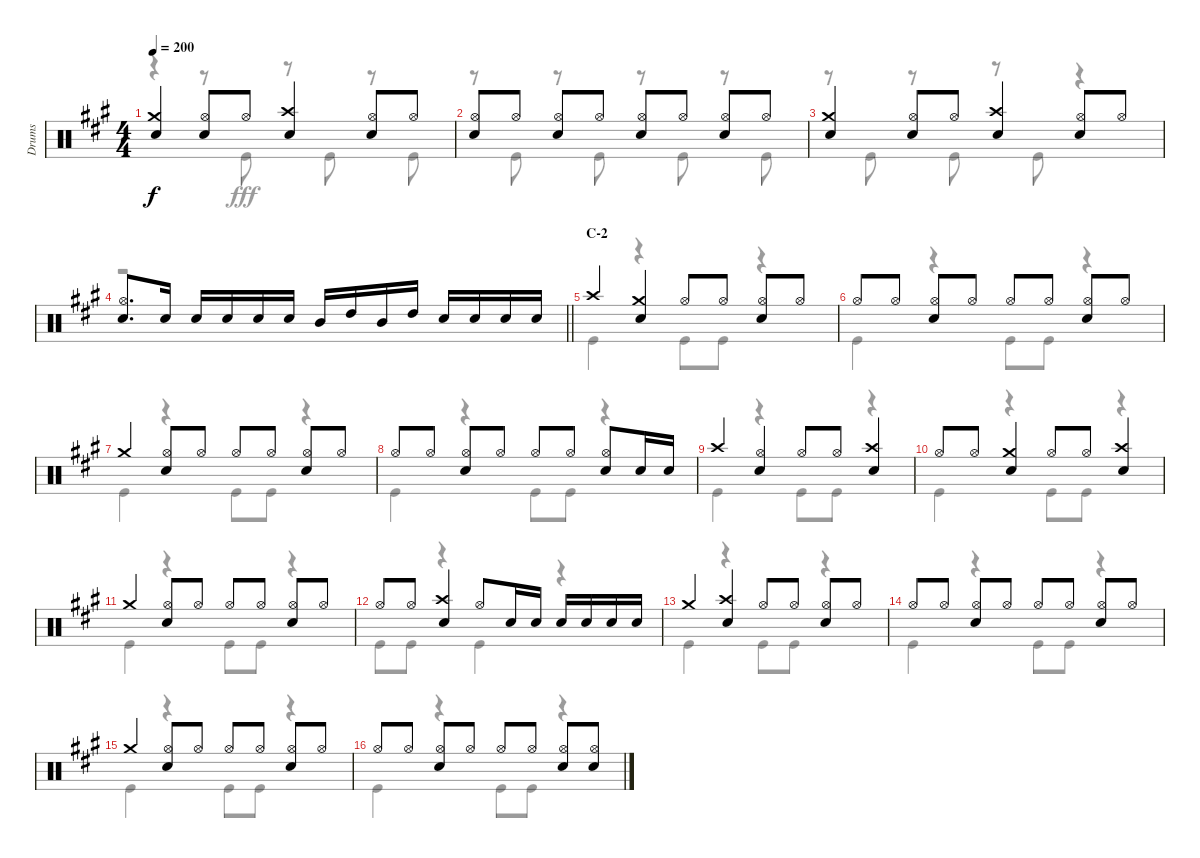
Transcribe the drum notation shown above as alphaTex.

\track ("Drums" "Drums") {instrument percussion}
\staff {score}
\articulation defaults
\voice
\ts (4 4)
\tempo 200
\clef neutral
\ks a
("Crash medium (hit)" "Snare (hit) 2").4{dy f} ("Hi-Hat (open)" "Snare (hit) 2").8 "Hi-Hat (open)".8 ("Crash high (hit)" "Snare (hit) 2").4 ("Hi-Hat (open)" "Snare (hit) 2").8 "Hi-Hat (open)".8 |
("Hi-Hat (open)" "Snare (hit) 2").8 "Hi-Hat (open)".8 ("Hi-Hat (open)" "Snare (hit) 2").8 "Hi-Hat (open)".8 ("Hi-Hat (open)" "Snare (hit) 2").8 "Hi-Hat (open)".8 ("Hi-Hat (open)" "Snare (hit) 2").8 "Hi-Hat (open)".8 |
("Crash medium (hit)" "Snare (hit) 2").4 ("Hi-Hat (open)" "Snare (hit) 2").8 "Hi-Hat (open)".8 ("Crash high (hit)" "Snare (hit) 2").4 ("Hi-Hat (open)" "Snare (hit) 2").8 "Hi-Hat (open)".8 |
\barLineRight lightlight
("Hi-Hat (open)" "Snare (hit) 2").8{d} "Snare (hit) 2".16 "Snare (hit) 2".16 "Snare (hit) 2".16 "Snare (hit) 2".16 "Snare (hit) 2".16 "Mid Tom (hit)".16 "High Tom (hit)".16 "Mid Tom (hit)".16 "High Tom (hit)".16 "Snare (hit) 2".16 "Snare (hit) 2".16 "Snare (hit) 2".16 "Snare (hit) 2".16 |
\section ("" "C-2")
"Crash high (hit)".4 ("Crash medium (hit)" "Snare (hit) 2").4 "Hi-Hat (open)".8 "Hi-Hat (open)".8 ("Hi-Hat (open)" "Snare (hit) 2").8 "Hi-Hat (open)".8 |
"Hi-Hat (open)".8 "Hi-Hat (open)".8 ("Hi-Hat (open)" "Snare (hit) 2").8 "Hi-Hat (open)".8 "Hi-Hat (open)".8 "Hi-Hat (open)".8 ("Hi-Hat (open)" "Snare (hit) 2").8 "Hi-Hat (open)".8 |
"Crash medium (hit)".4 ("Hi-Hat (open)" "Snare (hit) 2").8 "Hi-Hat (open)".8 "Hi-Hat (open)".8 "Hi-Hat (open)".8 ("Hi-Hat (open)" "Snare (hit) 2").8 "Hi-Hat (open)".8 |
"Hi-Hat (open)".8 "Hi-Hat (open)".8 ("Hi-Hat (open)" "Snare (hit) 2").8 "Hi-Hat (open)".8 "Hi-Hat (open)".8 "Hi-Hat (open)".8 ("Hi-Hat (open)" "Snare (hit) 2").8 "Snare (hit) 2".16 "Snare (hit) 2".16 |
"Crash high (hit)".4 ("Hi-Hat (open)" "Snare (hit) 2").4 "Hi-Hat (open)".8 "Hi-Hat (open)".8 ("Crash high (hit)" "Snare (hit) 2").4 |
"Hi-Hat (open)".8 "Hi-Hat (open)".8 ("Crash medium (hit)" "Snare (hit) 2").4 "Hi-Hat (open)".8 "Hi-Hat (open)".8 ("Crash high (hit)" "Snare (hit) 2").4 |
"Crash medium (hit)".4 ("Hi-Hat (open)" "Snare (hit) 2").8 "Hi-Hat (open)".8 "Hi-Hat (open)".8 "Hi-Hat (open)".8 ("Hi-Hat (open)" "Snare (hit) 2").8 "Hi-Hat (open)".8 |
"Hi-Hat (open)".8 "Hi-Hat (open)".8 ("Crash high (hit)" "Snare (hit) 2").4 "Hi-Hat (open)".8 "Snare (hit) 2".16 "Snare (hit) 2".16 "Snare (hit) 2".16 "Snare (hit) 2".16 "Snare (hit) 2".16 "Snare (hit) 2".16 |
"Crash medium (hit)".4 ("Crash high (hit)" "Snare (hit) 2").4 "Hi-Hat (open)".8 "Hi-Hat (open)".8 ("Hi-Hat (open)" "Snare (hit) 2").8 "Hi-Hat (open)".8 |
"Hi-Hat (open)".8 "Hi-Hat (open)".8 ("Hi-Hat (open)" "Snare (hit) 2").8 "Hi-Hat (open)".8 "Hi-Hat (open)".8 "Hi-Hat (open)".8 ("Hi-Hat (open)" "Snare (hit) 2").8 "Hi-Hat (open)".8 |
"Crash medium (hit)".4 ("Hi-Hat (open)" "Snare (hit) 2").8 "Hi-Hat (open)".8 "Hi-Hat (open)".8 "Hi-Hat (open)".8 ("Hi-Hat (open)" "Snare (hit) 2").8 "Hi-Hat (open)".8 |
"Hi-Hat (open)".8 "Hi-Hat (open)".8 ("Hi-Hat (open)" "Snare (hit) 2").8 "Hi-Hat (open)".8 "Hi-Hat (open)".8 "Hi-Hat (open)".8 ("Hi-Hat (open)" "Snare (hit) 2").8 ("Hi-Hat (open)" "Snare (hit) 2").8
\voice
\clef neutral
\ottava regular
\simile none
\ks a
r.4{dy fff} r.8 "Kick (hit)".8 r.8 "Kick (hit)".8 r.8 "Kick (hit)".8 |
r.8 "Kick (hit)".8 r.8 "Kick (hit)".8 r.8 "Kick (hit)".8 r.8 "Kick (hit)".8 |
r.8 "Kick (hit)".8 r.8 "Kick (hit)".8 r.8 "Kick (hit)".8 r.4 |
\barLineRight lightlight
r.1 |
"Kick (hit)".4 r.4 "Kick (hit)".8 "Kick (hit)".8 r.4 |
"Kick (hit)".4 r.4 "Kick (hit)".8 "Kick (hit)".8 r.4 |
"Kick (hit)".4 r.4 "Kick (hit)".8 "Kick (hit)".8 r.4 |
"Kick (hit)".4 r.4 "Kick (hit)".8 "Kick (hit)".8 r.4 |
"Kick (hit)".4 r.4 "Kick (hit)".8 "Kick (hit)".8 r.4 |
"Kick (hit)".4 r.4 "Kick (hit)".8 "Kick (hit)".8 r.4 |
"Kick (hit)".4 r.4 "Kick (hit)".8 "Kick (hit)".8 r.4 |
"Kick (hit)".8 "Kick (hit)".8 r.4 "Kick (hit)".4 r.4 |
"Kick (hit)".4 r.4 "Kick (hit)".8 "Kick (hit)".8 r.4 |
"Kick (hit)".4 r.4 "Kick (hit)".8 "Kick (hit)".8 r.4 |
"Kick (hit)".4 r.4 "Kick (hit)".8 "Kick (hit)".8 r.4 |
"Kick (hit)".4 r.4 "Kick (hit)".8 "Kick (hit)".8 r.4
